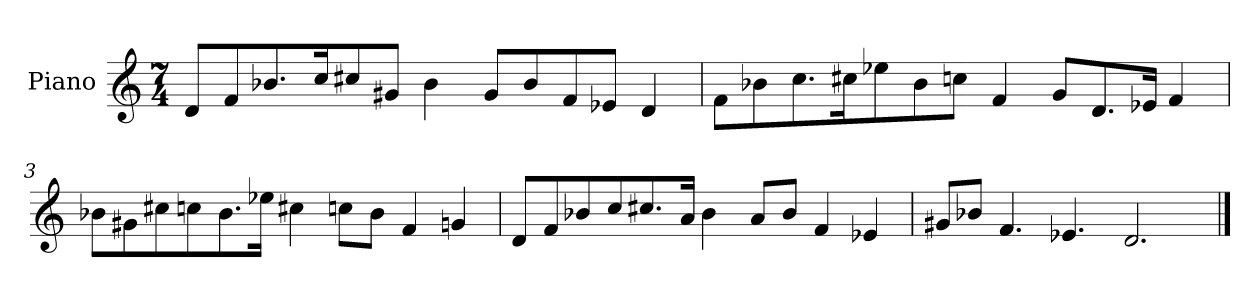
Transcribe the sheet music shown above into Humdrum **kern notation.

**kern
*part1
*staff1
*I"Piano
*I'Pno.
*clefG2
*k[]
*M7/4
*MM120
=1
8d/L
8f/
8.b-X/
16cc/K
8cc#X/
8g#X/J
4b-\
8g#/L
8b-/
8f/
8e-X/J
4d/
=2
8f\L
8b-X\
8.cc\
16cc#X\K
8ee-X\
8b-\
8ccn\J
4f/
8g/L
8.d/
16e-X/Jk
4f/
!!LO:LB:g=z
=3
8b-X\L
8g#X\
8cc#X\
8ccn\
8.b-\
16ee-X\Jk
4cc#X\
8ccn\L
8b-\J
4f/
4gn/
=4
8d/L
8f/
8b-X/
8cc/
8.cc#X/
16a/Jk
4b-\
8a/L
8b-/J
4f/
4e-X/
=5
8g#X/L
8b-X/J
4.f/
4.e-X/
2.d/
==
*-
